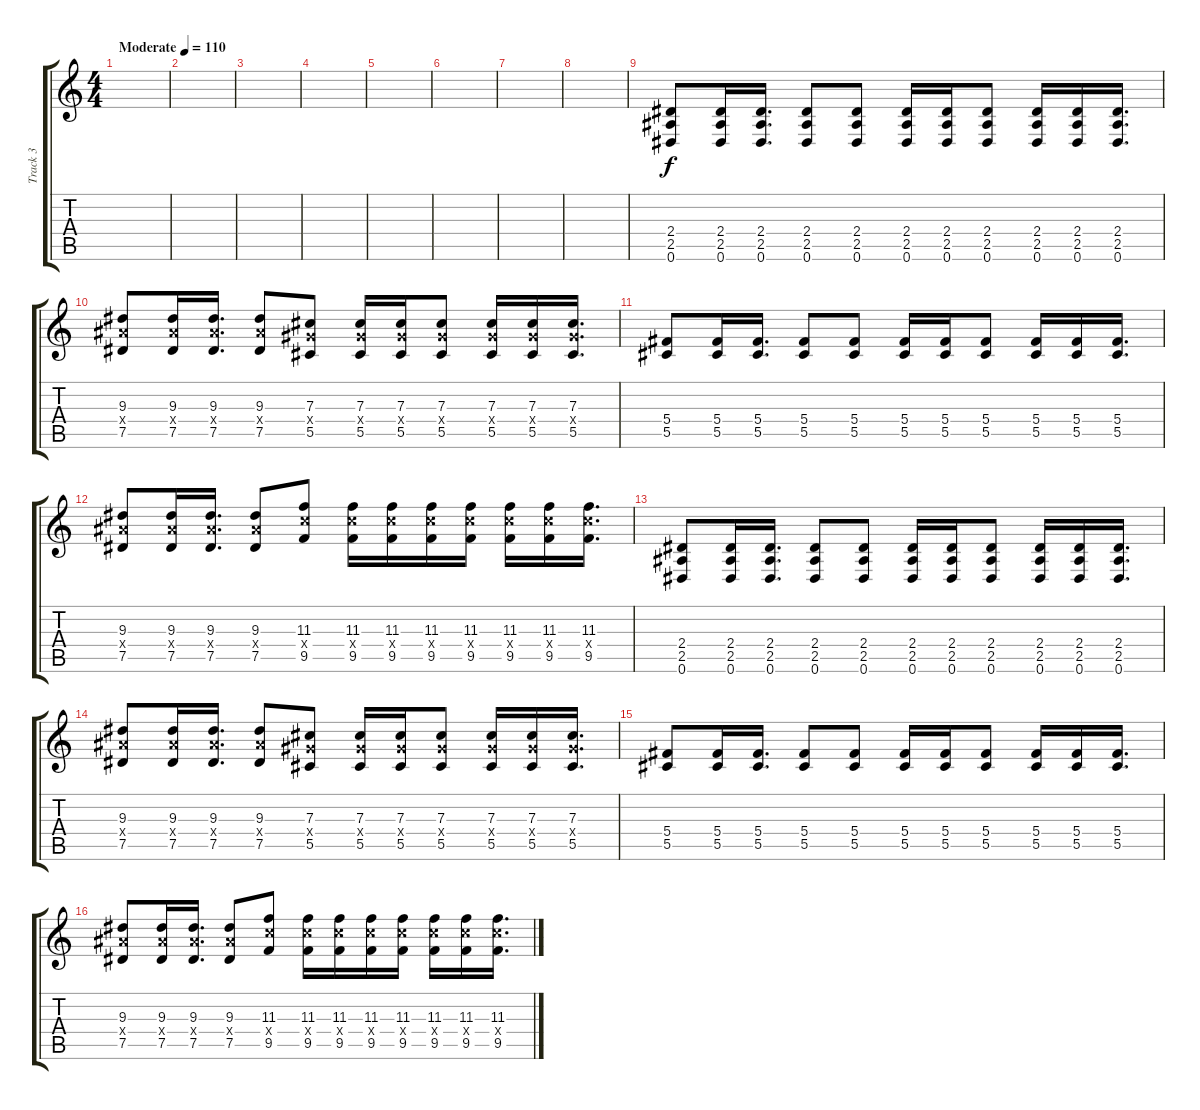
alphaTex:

\track ("Track 3" "Track 3") {instrument acousticguitarsteel}
\staff {score tabs}
\tuning (Eb4 Bb3 Gb3 Db3 Ab2 Eb2) {hide}
\ts (4 4)
\tempo (110 "Moderate")
\clef g2
\ks c
|
|
|
|
|
|
|
|
(2.4 2.5 0.6).8 (2.4 2.5 0.6).16 (2.4 2.5 0.6).16{d} (2.4 2.5 0.6).8 (2.4 2.5 0.6).8 (2.4 2.5 0.6).16 (2.4 2.5 0.6).16 (2.4 2.5 0.6).8 (2.4 2.5 0.6).16 (2.4 2.5 0.6).16 (2.4 2.5 0.6).16{d} |
(9.3 9.4{x} 7.5).8 (9.3 9.4{x} 7.5).16 (9.3 9.4{x} 7.5).16{d} (9.3 9.4{x} 7.5).8 (7.3 7.4{x} 5.5).8 (7.3 7.4{x} 5.5).16 (7.3 7.4{x} 5.5).16 (7.3 7.4{x} 5.5).8 (7.3 7.4{x} 5.5).16 (7.3 7.4{x} 5.5).16 (7.3 7.4{x} 5.5).16{d} |
(5.4 5.5).8 (5.4 5.5).16 (5.4 5.5).16{d} (5.4 5.5).8 (5.4 5.5).8 (5.4 5.5).16 (5.4 5.5).16 (5.4 5.5).8 (5.4 5.5).16 (5.4 5.5).16 (5.4 5.5).16{d} |
(9.3 9.4{x} 7.5).8 (9.3 9.4{x} 7.5).16 (9.3 9.4{x} 7.5).16{d} (9.3 9.4{x} 7.5).8 (11.3 11.4{x} 9.5).8 (11.3 11.4{x} 9.5).16 (11.3 11.4{x} 9.5).16 (11.3 11.4{x} 9.5).16 (11.3 11.4{x} 9.5).16 (11.3 11.4{x} 9.5).16 (11.3 11.4{x} 9.5).16 (11.3 11.4{x} 9.5).16{d} |
(2.4 2.5 0.6).8 (2.4 2.5 0.6).16 (2.4 2.5 0.6).16{d} (2.4 2.5 0.6).8 (2.4 2.5 0.6).8 (2.4 2.5 0.6).16 (2.4 2.5 0.6).16 (2.4 2.5 0.6).8 (2.4 2.5 0.6).16 (2.4 2.5 0.6).16 (2.4 2.5 0.6).16{d} |
(9.3 9.4{x} 7.5).8 (9.3 9.4{x} 7.5).16 (9.3 9.4{x} 7.5).16{d} (9.3 9.4{x} 7.5).8 (7.3 7.4{x} 5.5).8 (7.3 7.4{x} 5.5).16 (7.3 7.4{x} 5.5).16 (7.3 7.4{x} 5.5).8 (7.3 7.4{x} 5.5).16 (7.3 7.4{x} 5.5).16 (7.3 7.4{x} 5.5).16{d} |
(5.4 5.5).8 (5.4 5.5).16 (5.4 5.5).16{d} (5.4 5.5).8 (5.4 5.5).8 (5.4 5.5).16 (5.4 5.5).16 (5.4 5.5).8 (5.4 5.5).16 (5.4 5.5).16 (5.4 5.5).16{d} |
(9.3 9.4{x} 7.5).8 (9.3 9.4{x} 7.5).16 (9.3 9.4{x} 7.5).16{d} (9.3 9.4{x} 7.5).8 (11.3 11.4{x} 9.5).8 (11.3 11.4{x} 9.5).16 (11.3 11.4{x} 9.5).16 (11.3 11.4{x} 9.5).16 (11.3 11.4{x} 9.5).16 (11.3 11.4{x} 9.5).16 (11.3 11.4{x} 9.5).16 (11.3 11.4{x} 9.5).16{d}
